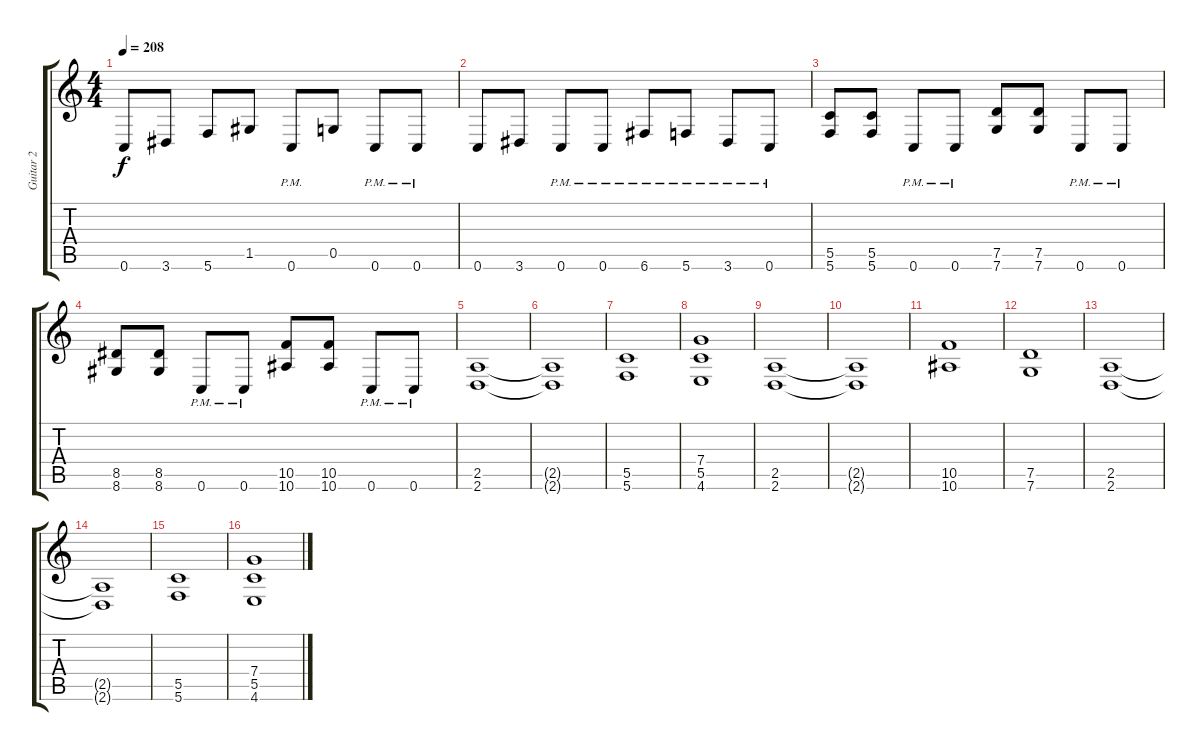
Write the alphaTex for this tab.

\track ("Guitar 2" "Guitar 2") {instrument distortionguitar}
\staff {score tabs}
\tuning (D4 A3 F3 C3 G2 C2) {hide}
\ts (4 4)
\tempo 208
\clef g2
\ks c
0.6.8{dy f} 3.6.8 5.6.8 1.5.8 0.6{pm}.8 0.5.8 0.6{pm}.8 0.6{pm}.8 |
0.6.8 3.6.8 0.6{pm}.8 0.6{pm}.8 6.6{pm}.8 5.6{pm}.8 3.6{pm}.8 0.6{pm}.8 |
(5.5 5.6).8 (5.5 5.6).8 0.6{pm}.8 0.6{pm}.8 (7.5 7.6).8 (7.5 7.6).8 0.6{pm}.8 0.6{pm}.8 |
(8.5 8.6).8 (8.5 8.6).8 0.6{pm}.8 0.6{pm}.8 (10.5 10.6).8 (10.5 10.6).8 0.6{pm}.8 0.6{pm}.8 |
(2.5 2.6).1 |
(2.5{t} 2.6{t}).1 |
(5.5 5.6).1 |
(7.4 5.5 4.6).1 |
(2.5 2.6).1 |
(2.5{t} 2.6{t}).1 |
(10.5 10.6).1 |
(7.5 7.6).1 |
(2.5 2.6).1 |
(2.5{t} 2.6{t}).1 |
(5.5 5.6).1 |
(7.4 5.5 4.6).1
